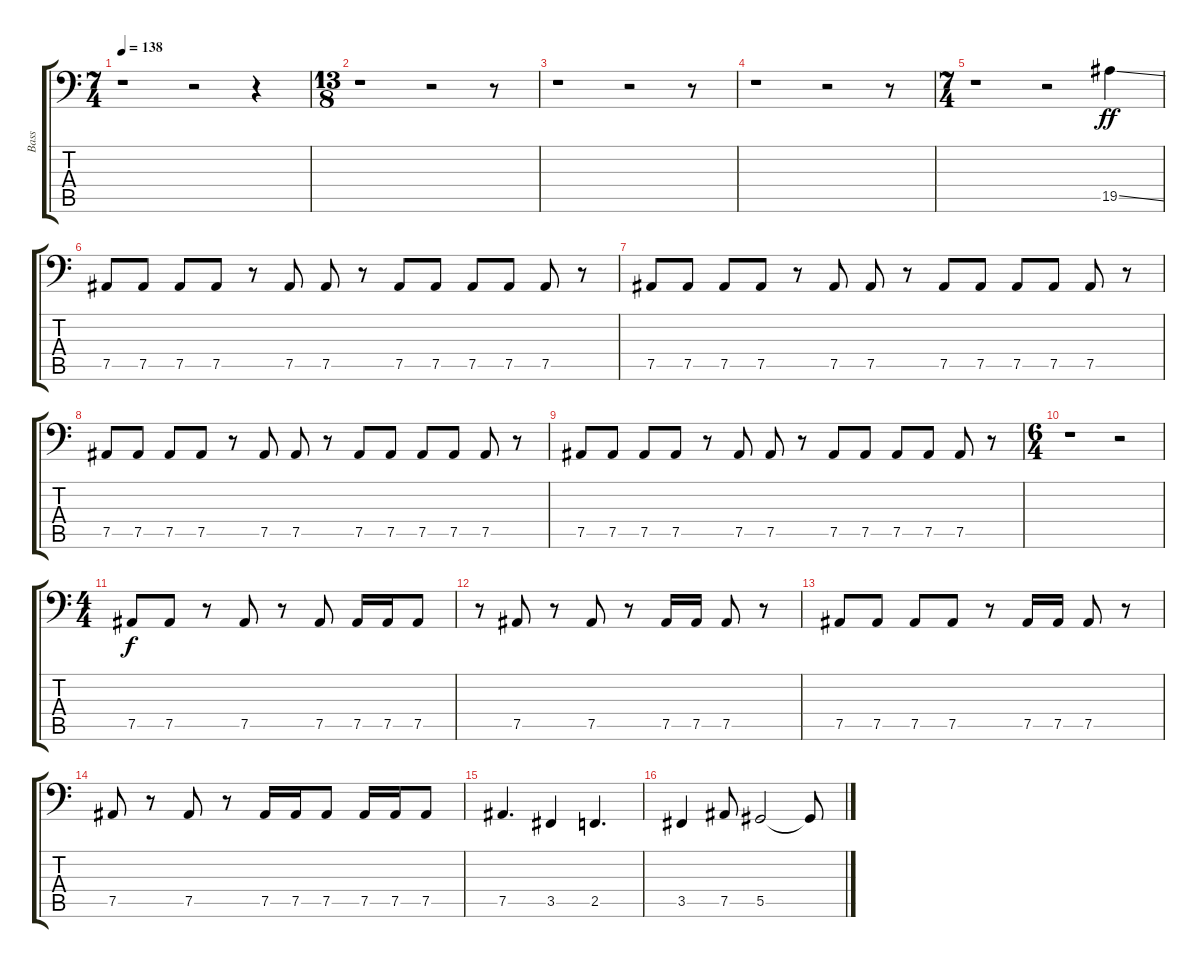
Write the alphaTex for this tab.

\track ("Bass" "Bass") {instrument electricbassfinger}
\staff {score tabs}
\tuning (B2 Gb2 Db2 Ab1 Eb1 Bb0) {hide}
\ts (7 4)
\tempo 138
\clef f4
\ks c
r.1{dy f} r.2 r.4 |
\ts (13 8)
r.1 r.2 r.8 |
r.1 r.2 r.8 |
r.1 r.2 r.8 |
\ts (7 4)
r.1 r.2 19.5{ss}.4{dy ff balance 8} |
7.5.8 7.5.8 7.5.8 7.5.8 r.8 7.5.8 7.5.8 r.8 7.5.8 7.5.8 7.5.8 7.5.8 7.5.8 r.8 |
7.5.8 7.5.8 7.5.8 7.5.8 r.8 7.5.8 7.5.8 r.8 7.5.8 7.5.8 7.5.8 7.5.8 7.5.8 r.8 |
7.5.8 7.5.8 7.5.8 7.5.8 r.8 7.5.8 7.5.8 r.8 7.5.8 7.5.8 7.5.8 7.5.8 7.5.8 r.8 |
7.5.8 7.5.8 7.5.8 7.5.8 r.8 7.5.8 7.5.8 r.8 7.5.8 7.5.8 7.5.8 7.5.8 7.5.8 r.8 |
\ts (6 4)
r.1 r.2 |
\ts (4 4)
7.5.8{dy f} 7.5.8 r.8 7.5.8 r.8 7.5.8 7.5.16 7.5.16 7.5.8 |
r.8 7.5.8 r.8 7.5.8 r.8 7.5.16 7.5.16 7.5.8 r.8 |
7.5.8 7.5.8 7.5.8 7.5.8 r.8 7.5.16 7.5.16 7.5.8 r.8 |
7.5.8 r.8 7.5.8 r.8 7.5.16 7.5.16 7.5.8 7.5.16 7.5.16 7.5.8 |
7.5.4{d} 3.5.4 2.5.4{d} |
3.5.4 7.5.8 5.5.2 5.5{t}.8
